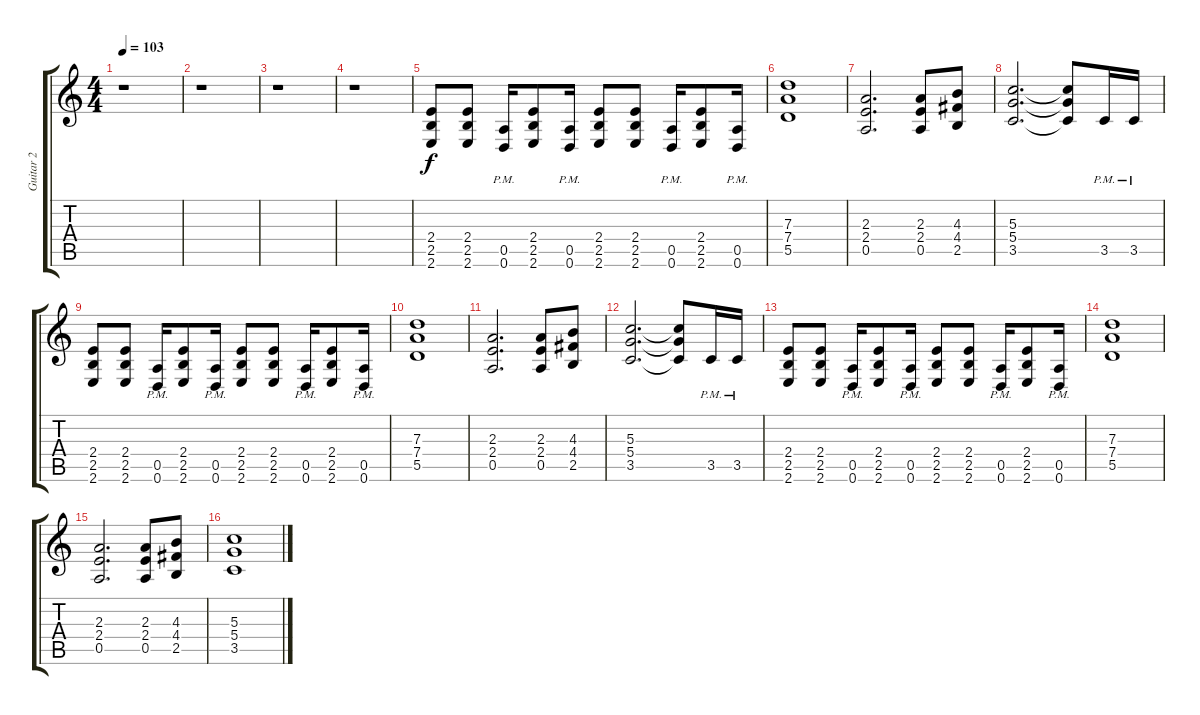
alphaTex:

\track ("Guitar 2" "Guitar 2") {instrument distortionguitar}
\staff {score tabs}
\tuning (E4 B3 G3 D3 A2 D2) {hide}
\ts (4 4)
\tempo 103
\clef g2
\ks c
r.1{dy f} |
r.1 |
r.1 |
r.1 |
(2.4 2.5 2.6).8 (2.4 2.5 2.6).8 (0.5 0.6{pm}).16 (2.4 2.5 2.6).8 (0.5{pm} 0.6).16 (2.4 2.5 2.6).8 (2.4 2.5 2.6).8 (0.5{pm} 0.6).16 (2.4 2.5 2.6).8 (0.5{pm} 0.6).16 |
(7.3 7.4 5.5).1 |
(2.3 2.4 0.5).2{d} (2.3 2.4 0.5).8 (4.3 4.4 2.5).8 |
(5.3 5.4 3.5).2{d} (5.3{t} 5.4{t} 3.5{t}).8 3.5{pm}.16 3.5{pm}.16 |
(2.4 2.5 2.6).8 (2.4 2.5 2.6).8 (0.5 0.6{pm}).16 (2.4 2.5 2.6).8 (0.5{pm} 0.6).16 (2.4 2.5 2.6).8 (2.4 2.5 2.6).8 (0.5{pm} 0.6).16 (2.4 2.5 2.6).8 (0.5{pm} 0.6).16 |
(7.3 7.4 5.5).1 |
(2.3 2.4 0.5).2{d} (2.3 2.4 0.5).8 (4.3 4.4 2.5).8 |
(5.3 5.4 3.5).2{d} (5.3{t} 5.4{t} 3.5{t}).8 3.5{pm}.16 3.5{pm}.16 |
(2.4 2.5 2.6).8 (2.4 2.5 2.6).8 (0.5 0.6{pm}).16 (2.4 2.5 2.6).8 (0.5{pm} 0.6).16 (2.4 2.5 2.6).8 (2.4 2.5 2.6).8 (0.5{pm} 0.6).16 (2.4 2.5 2.6).8 (0.5{pm} 0.6).16 |
(7.3 7.4 5.5).1 |
(2.3 2.4 0.5).2{d} (2.3 2.4 0.5).8 (4.3 4.4 2.5).8 |
(5.3 5.4 3.5).1
